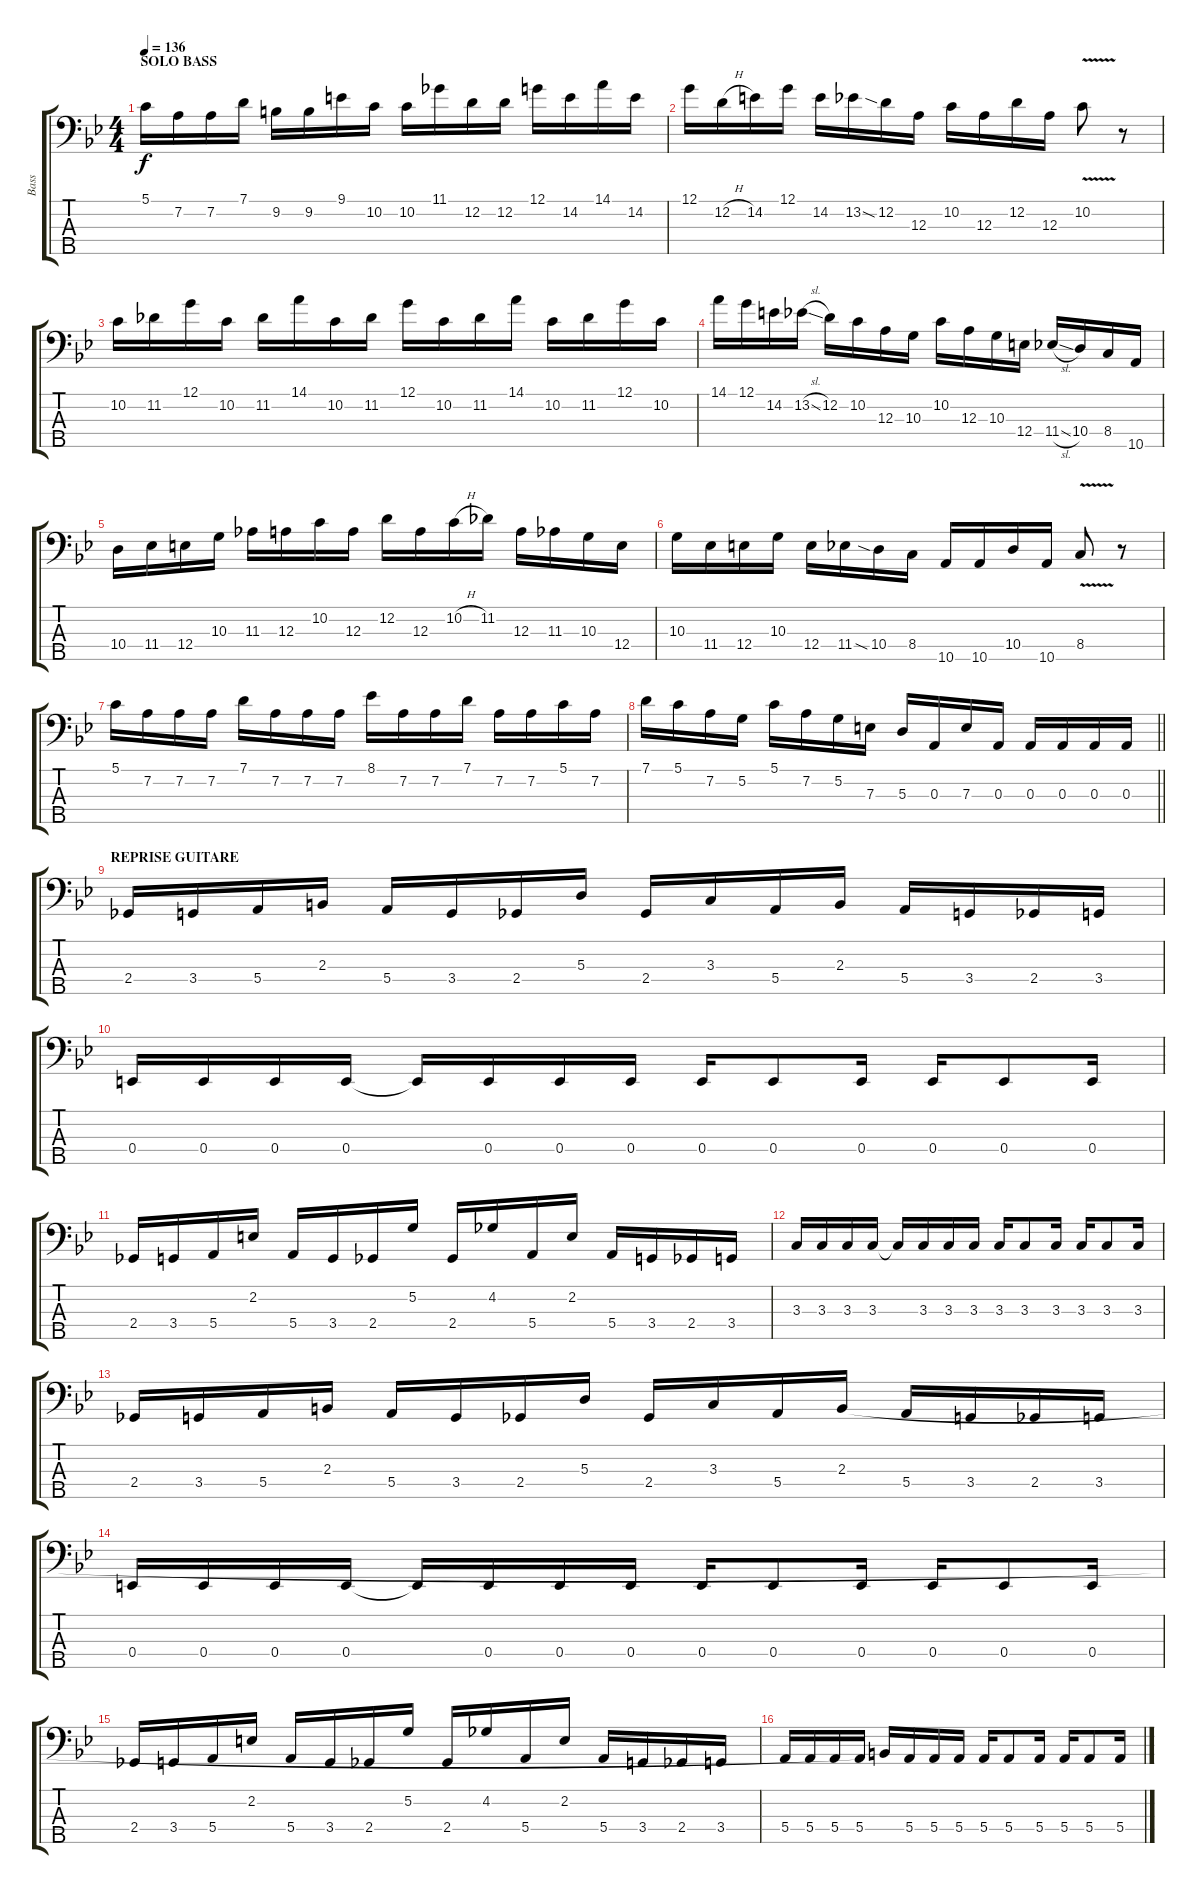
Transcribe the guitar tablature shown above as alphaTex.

\track ("Bass" "Bass") {instrument electricbassfinger}
\staff {score tabs}
\tuning (G2 D2 A1 E1 B0) {hide}
\ts (4 4)
\section ("" "SOLO BASS")
\tempo 136
\clef f4
\ks bb
5.1.16{dy f} 7.2.16 7.2.16 7.1.16 9.2.16 9.2.16 9.1.16 10.2.16 10.2.16 11.1.16 12.2.16 12.2.16 12.1.16 14.2.16 14.1.16 14.2.16 |
12.1.16 12.2{h}.16 14.2.16 12.1.16 14.2.16 13.2.16 12.2{sia}.16 12.3.16 10.2.16 12.3.16 12.2.16 12.3.16 10.2{v}.8 r.8 |
10.2.16 11.2.16 12.1.16 10.2.16 11.2.16 14.1.16 10.2.16 11.2.16 12.1.16 10.2.16 11.2.16 14.1.16 10.2.16 11.2.16 12.1.16 10.2.16 |
14.1.16 12.1.16 14.2.16 13.2{sl}.16 12.2.16 10.2.16 12.3.16 10.3.16 10.2.16 12.3.16 10.3.16 12.4.16 11.4{sl}.16 10.4.16 8.4.16 10.5.16 |
10.4.16 11.4.16 12.4.16 10.3.16 11.3.16 12.3.16 10.2.16 12.3.16 12.2.16 12.3.16 10.2{h}.16 11.2.16 12.3.16 11.3.16 10.3.16 12.4.16 |
10.3.16 11.4.16 12.4.16 10.3.16 12.4.16 11.4.16 10.4{sia}.16 8.4.16 10.5.16 10.5.16 10.4.16 10.5.16 8.4{v}.8 r.8 |
5.1.16 7.2.16 7.2.16 7.2.16 7.1.16 7.2.16 7.2.16 7.2.16 8.1.16 7.2.16 7.2.16 7.1.16 7.2.16 7.2.16 5.1.16 7.2.16 |
\barLineRight lightlight
7.1.16 5.1.16 7.2.16 5.2.16 5.1.16 7.2.16 5.2.16 7.3.16 5.3.16 0.3.16 7.3.16 0.3.16 0.3.16 0.3.16 0.3.16 0.3.16 |
\section ("" "REPRISE GUITARE")
2.4.16 3.4.16 5.4.16 2.3.16 5.4.16 3.4.16 2.4.16 5.3.16 2.4.16 3.3.16 5.4.16 2.3.16 5.4.16 3.4.16 2.4.16 3.4.16 |
0.4.16 0.4.16 0.4.16 0.4.16 0.4{t}.16 0.4.16 0.4.16 0.4.16 0.4.16 0.4.8 0.4.16 0.4.16 0.4.8 0.4.16 |
2.4.16 3.4.16 5.4.16 2.2.16 5.4.16 3.4.16 2.4.16 5.2.16 2.4.16 4.2.16 5.4.16 2.2.16 5.4.16 3.4.16 2.4.16 3.4.16 |
3.3.16 3.3.16 3.3.16 3.3.16 3.3{t}.16 3.3.16 3.3.16 3.3.16 3.3.16 3.3.8 3.3.16 3.3.16 3.3.8 3.3.16 |
2.4.16 3.4.16 5.4.16 2.3.16 5.4.16 3.4.16 2.4.16 5.3.16 2.4.16 3.3.16 5.4.16 2.3.16 5.4.16 3.4.16 2.4.16 3.4.16 |
0.4.16 0.4.16 0.4.16 0.4.16 0.4{t}.16 0.4.16 0.4.16 0.4.16 0.4.16 0.4.8 0.4.16 0.4.16 0.4.8 0.4.16 |
2.4.16 3.4.16 5.4.16 2.2.16 5.4.16 3.4.16 2.4.16 5.2.16 2.4.16 4.2.16 5.4.16 2.2.16 5.4.16 3.4.16 2.4.16 3.4.16 |
5.4.16 5.4.16 5.4.16 5.4.16 2.3{t}.16 5.4.16 5.4.16 5.4.16 5.4.16 5.4.8 5.4.16 5.4.16 5.4.8 5.4.16
